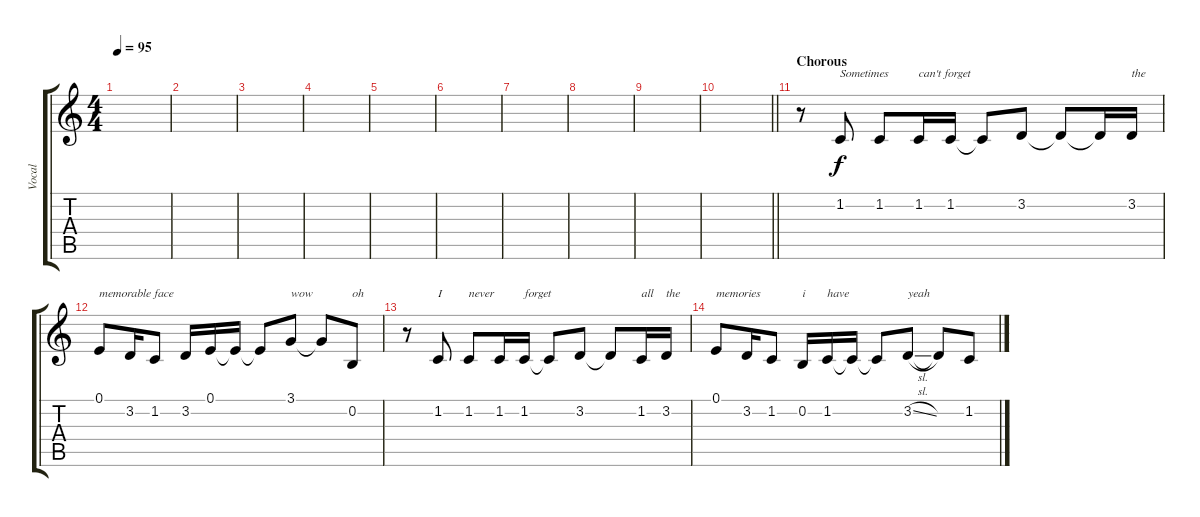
\track ("Vocal" "Vocal") {instrument lead8bassandlead}
\staff {score tabs}
\tuning (E4 B3 G3 D3 A2 E2) {hide}
\ts (4 4)
\tempo 95
\clef g2
\ks c
|
|
|
|
|
|
|
|
|
\barLineRight lightlight
|
\section ("" "Chorous")
r.8 1.2.8{txt "Sometimes"} 1.2.8 1.2.16{txt "can't forget"} 1.2.16 1.2{t}.8 3.2.8 3.2{t}.8 3.2{t}.16 3.2.16{txt "the"} |
0.1.8{txt "memorable face"} 3.2.16 1.2.8 3.2.16 0.1.16 0.1{t}.16 0.1{t}.8 3.1.8{txt "wow"} 3.1{t}.8 0.2.8{txt "oh"} |
r.8 1.2.8{txt "I"} 1.2.8{txt "never"} 1.2.16 1.2.16{txt "forget"} 1.2{t}.8 3.2.8 3.2{t}.8 1.2.16{txt "all"} 3.2.16{txt "the"} |
0.1.8{txt "memories"} 3.2.16 1.2.8 0.2.16{txt "i"} 1.2.16{txt "have"} 1.2{t}.16 1.2{t}.8 3.2{sl}.8{txt "yeah"} 3.2{t}.8 1.2.8
